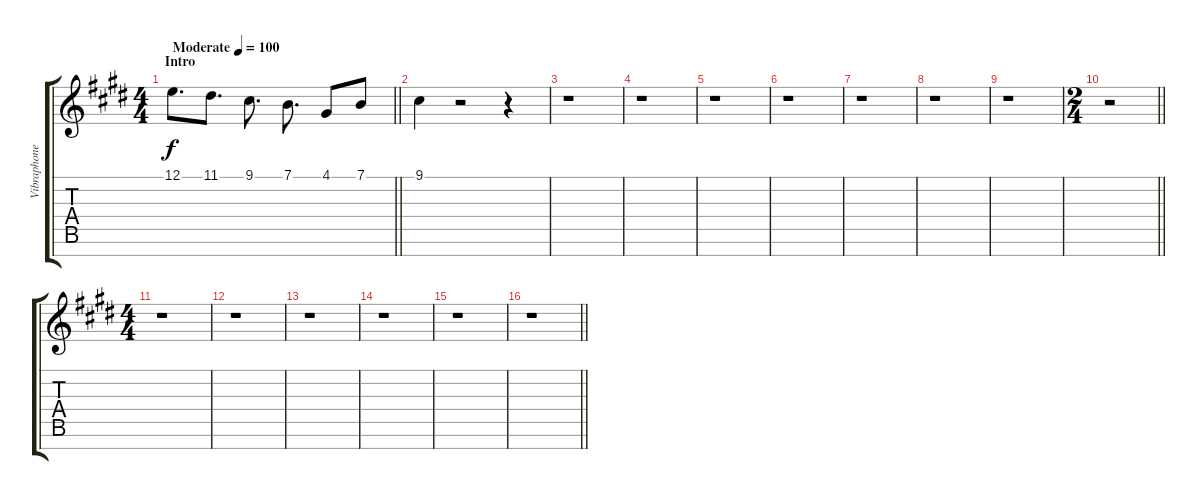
\track ("Vibraphone" "Vibraphone") {instrument vibraphone}
\staff {score tabs}
\tuning (E4 B3 G3 D3 A2 E2 B1) {hide}
\ts (4 4)
\section ("" "Intro")
\tempo (100 "Moderate")
\clef g2
\barLineRight lightlight
\ks e
12.1.8{d dy f instrument vibraphone} 11.1.8{d} 9.1.8{d} 7.1.8{d} 4.1.8 7.1.8 |
9.1.4 r.2 r.4 |
r.1 |
r.1 |
r.1 |
r.1 |
r.1 |
r.1 |
r.1 |
\ts (2 4)
\barLineRight lightlight
r.2 |
\ts (4 4)
r.1 |
r.1 |
r.1 |
r.1 |
r.1 |
\barLineRight lightlight
r.1
